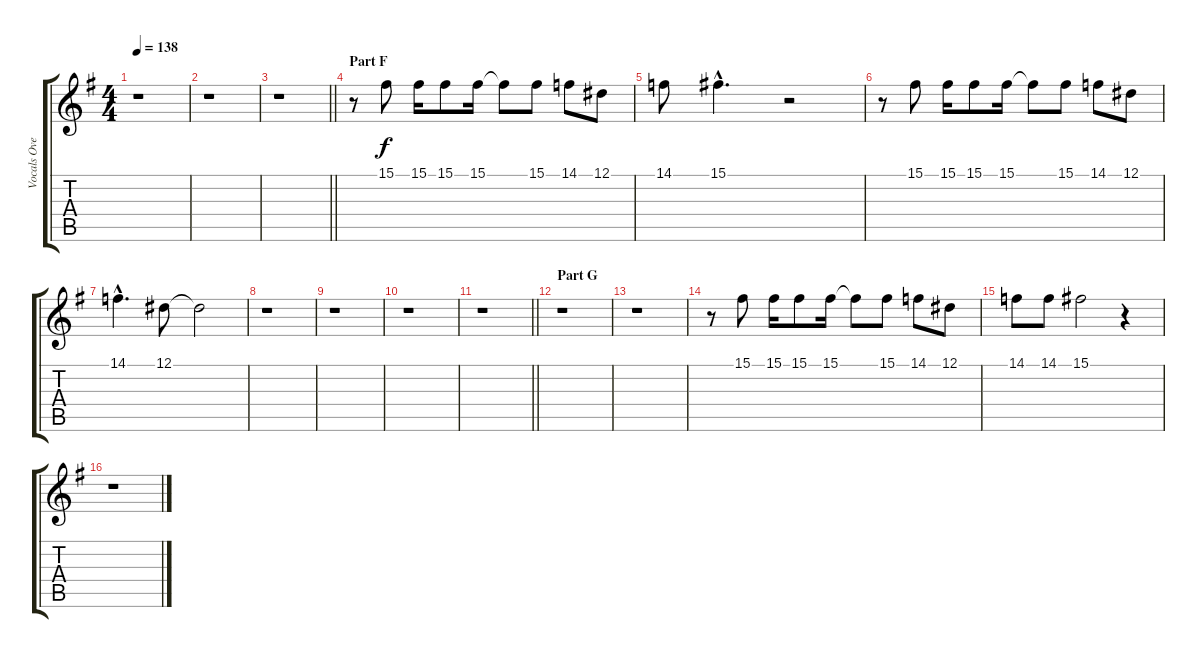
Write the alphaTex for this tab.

\track ("Vocals Overdub" "Vocals Ove") {instrument trumpet}
\staff {score tabs}
\tuning (Eb4 Bb3 Gb3 Db3 Ab2 Eb2) {hide}
\ts (4 4)
\tempo 138
\clef g2
\ks g
r.1{dy f} |
r.1 |
\barLineRight lightlight
r.1 |
\section ("" "Part F")
r.8 15.1.8 15.1.16 15.1.8 15.1.16 15.1{t}.8 15.1.8 14.1.8 12.1.8 |
14.1.8 15.1{hac}.4{d} r.2 |
r.8 15.1.8 15.1.16 15.1.8 15.1.16 15.1{t}.8 15.1.8 14.1.8 12.1.8 |
14.1{hac}.4{d} 12.1.8 12.1{t}.2 |
r.1 |
r.1 |
r.1 |
\barLineRight lightlight
r.1 |
\section ("" "Part G")
r.1 |
r.1 |
r.8 15.1.8 15.1.16 15.1.8 15.1.16 15.1{t}.8 15.1.8 14.1.8 12.1.8 |
14.1.8 14.1.8 15.1.2 r.4 |
r.1
